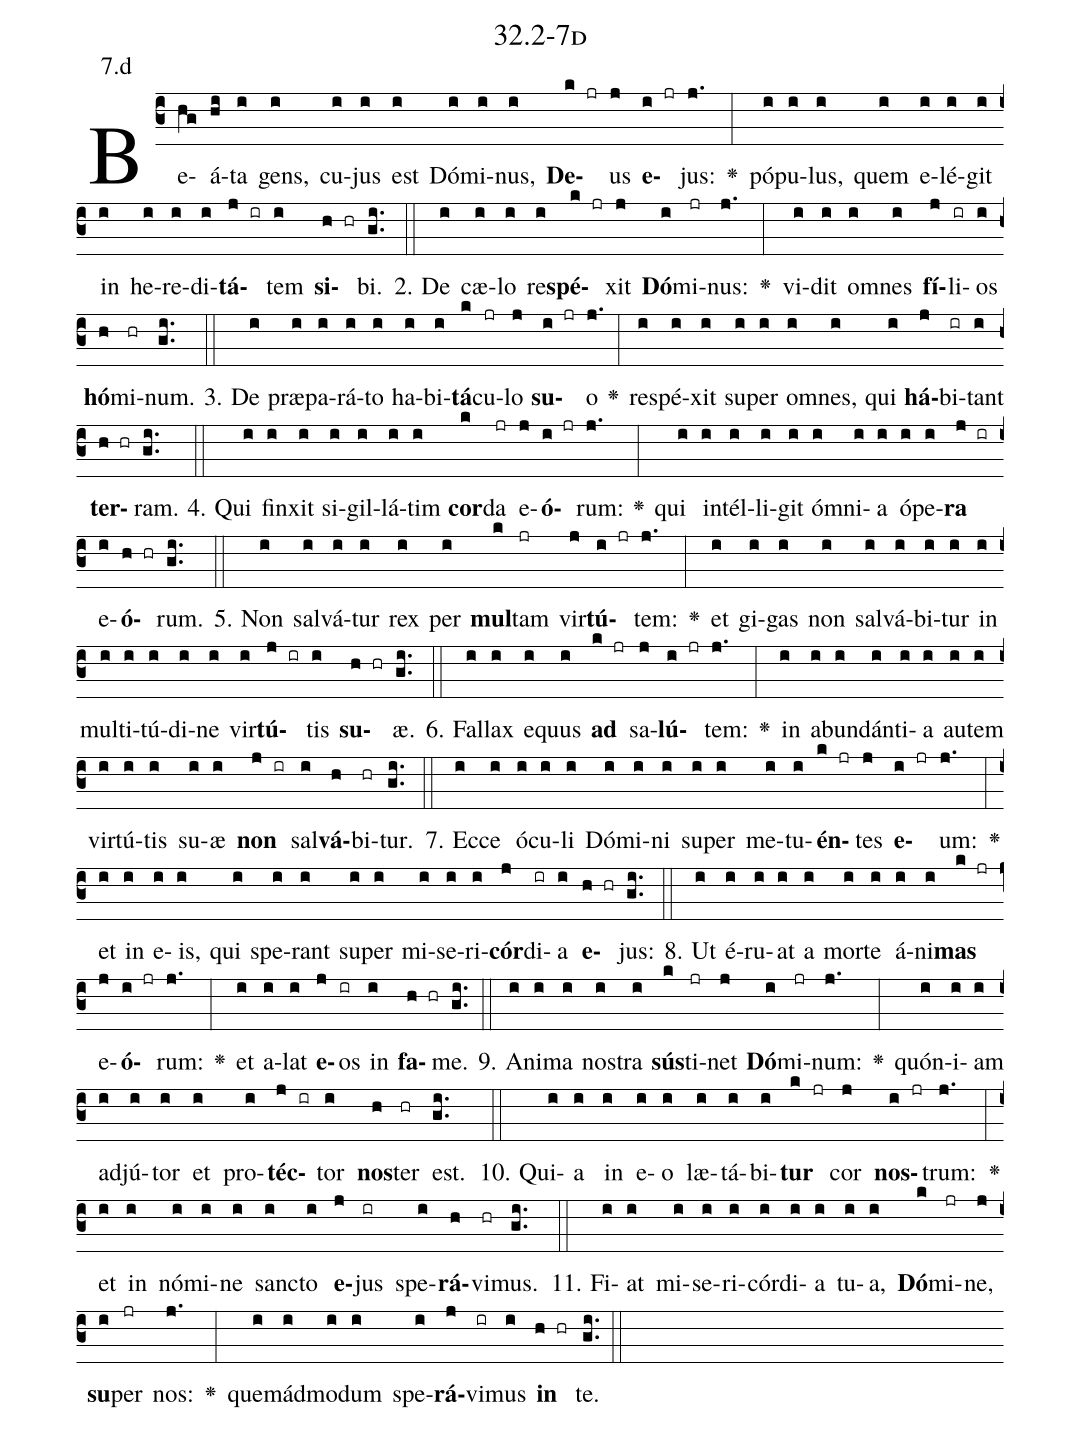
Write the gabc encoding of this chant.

name: 32.2-7d;
annotation: 7.d;
%%
(c3)Be(hg)á(hi)ta(i) gens,(i) cu(i)jus(i) est(i) Dó(i)mi(i)nus,(i) <b>De</b>(k jr)us(j) <b>e</b>(i jr)jus:(j.) <v>\greheightstar</v>(:) pó(i)pu(i)lus,(i) quem(i) e(i)lé(i)git(i) in(i) he(i)re(i)di(i)<b>tá</b>(j ir)tem(i) <b>si</b>(h hr)bi.(gi..) (::)
2. De(i) cæ(i)lo(i) re(i)<b>spé</b>(k jr)xit(j) <b>Dó</b>(i)mi(jr)nus:(j.) <v>\greheightstar</v>(:) vi(i)dit(i) om(i)nes(i) <b>fí</b>(j)li(ir)os(i) <b>hó</b>(h)mi(hr)num.(gi..) (::)
3. De(i) præ(i)pa(i)rá(i)to(i) ha(i)bi(i)<b>tá</b>(k)cu(jr)lo(j) <b>su</b>(i jr)o(j.) <v>\greheightstar</v>(:) re(i)spé(i)xit(i) su(i)per(i) om(i)nes,(i) qui(i) <b>há</b>(j)bi(ir)tant(i) <b>ter</b>(h hr)ram.(gi..) (::)
4. Qui(i) fin(i)xit(i) si(i)gil(i)lá(i)tim(i) <b>cor</b>(k)da(jr) e(j)<b>ó</b>(i jr)rum:(j.) <v>\greheightstar</v>(:) qui(i) in(i)tél(i)li(i)git(i) óm(i)ni(i)a(i) ó(i)pe(i)<b>ra</b>(j ir) e(i)<b>ó</b>(h hr)rum.(gi..) (::)
5. Non(i) sal(i)vá(i)tur(i) rex(i) per(i) <b>mul</b>(k)tam(jr) vir(j)<b>tú</b>(i jr)tem:(j.) <v>\greheightstar</v>(:) et(i) gi(i)gas(i) non(i) sal(i)vá(i)bi(i)tur(i) in(i) mul(i)ti(i)tú(i)di(i)ne(i) vir(i)<b>tú</b>(j ir)tis(i) <b>su</b>(h hr)æ.(gi..) (::)
6. Fal(i)lax(i) e(i)quus(i) <b>ad</b>(k jr) sa(j)<b>lú</b>(i jr)tem:(j.) <v>\greheightstar</v>(:) in(i) ab(i)un(i)dán(i)ti(i)a(i) au(i)tem(i) vir(i)tú(i)tis(i) su(i)æ(i) <b>non</b>(j ir) sal(i)<b>vá</b>(h)bi(hr)tur.(gi..) (::)
7. Ec(i)ce(i) ó(i)cu(i)li(i) Dó(i)mi(i)ni(i) su(i)per(i) me(i)tu(i)<b>én</b>(k jr)tes(j) <b>e</b>(i jr)um:(j.) <v>\greheightstar</v>(:) et(i) in(i) e(i)is,(i) qui(i) spe(i)rant(i) su(i)per(i) mi(i)se(i)ri(i)<b>cór</b>(j)di(ir)a(i) <b>e</b>(h hr)jus:(gi..) (::)
8. Ut(i) é(i)ru(i)at(i) a(i) mor(i)te(i) á(i)ni(i)<b>mas</b>(k jr) e(j)<b>ó</b>(i jr)rum:(j.) <v>\greheightstar</v>(:) et(i) a(i)lat(i) <b>e</b>(j)os(ir) in(i) <b>fa</b>(h hr)me.(gi..) (::)
9. A(i)ni(i)ma(i) nos(i)tra(i) <b>sús</b>(k)ti(jr)net(j) <b>Dó</b>(i)mi(jr)num:(j.) <v>\greheightstar</v>(:) quón(i)i(i)am(i) ad(i)jú(i)tor(i) et(i) pro(i)<b>téc</b>(j ir)tor(i) <b>nos</b>(h)ter(hr) est.(gi..) (::)
10. Qui(i)a(i) in(i) e(i)o(i) læ(i)tá(i)bi(i)<b>tur</b>(k jr) cor(j) <b>nos</b>(i jr)trum:(j.) <v>\greheightstar</v>(:) et(i) in(i) nó(i)mi(i)ne(i) sanc(i)to(i) <b>e</b>(j)jus(ir) spe(i)<b>rá</b>(h)vi(hr)mus.(gi..) (::)
11. Fi(i)at(i) mi(i)se(i)ri(i)cór(i)di(i)a(i) tu(i)a,(i) <b>Dó</b>(k)mi(jr)ne,(j) <b>su</b>(i)per(jr) nos:(j.) <v>\greheightstar</v>(:) quem(i)ád(i)mo(i)dum(i) spe(i)<b>rá</b>(j)vi(ir)mus(i) <b>in</b>(h hr) te.(gi..) (::)
